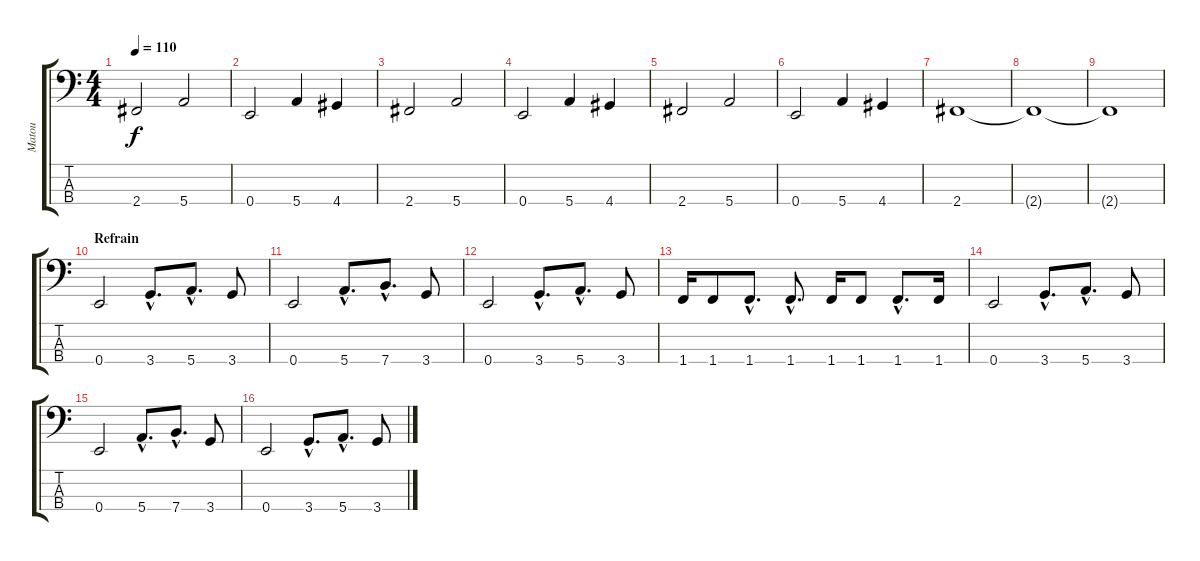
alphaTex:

\track ("Matou" "Matou") {instrument slapbass2}
\staff {score tabs}
\tuning (G2 D2 A1 E1) {hide}
\ts (4 4)
\tempo 110
\clef f4
\ks c
2.4.2{dy f} 5.4.2 |
0.4.2 5.4.4 4.4.4 |
2.4.2 5.4.2 |
0.4.2 5.4.4 4.4.4 |
2.4.2 5.4.2 |
0.4.2 5.4.4 4.4.4 |
2.4.1 |
2.4{t}.1 |
2.4{t}.1 |
\section ("" "Refrain")
0.4.2 3.4{hac}.8{d} 5.4{hac}.8{d} 3.4.8 |
0.4.2 5.4{hac}.8{d} 7.4{hac}.8{d} 3.4.8 |
0.4.2 3.4{hac}.8{d} 5.4{hac}.8{d} 3.4.8 |
1.4.16 1.4.8 1.4{hac}.8{d} 1.4{hac}.8{d} 1.4.16 1.4.8 1.4{hac}.8{d} 1.4.16 |
0.4.2 3.4{hac}.8{d} 5.4{hac}.8{d} 3.4.8 |
0.4.2 5.4{hac}.8{d} 7.4{hac}.8{d} 3.4.8 |
0.4.2 3.4{hac}.8{d} 5.4{hac}.8{d} 3.4.8
